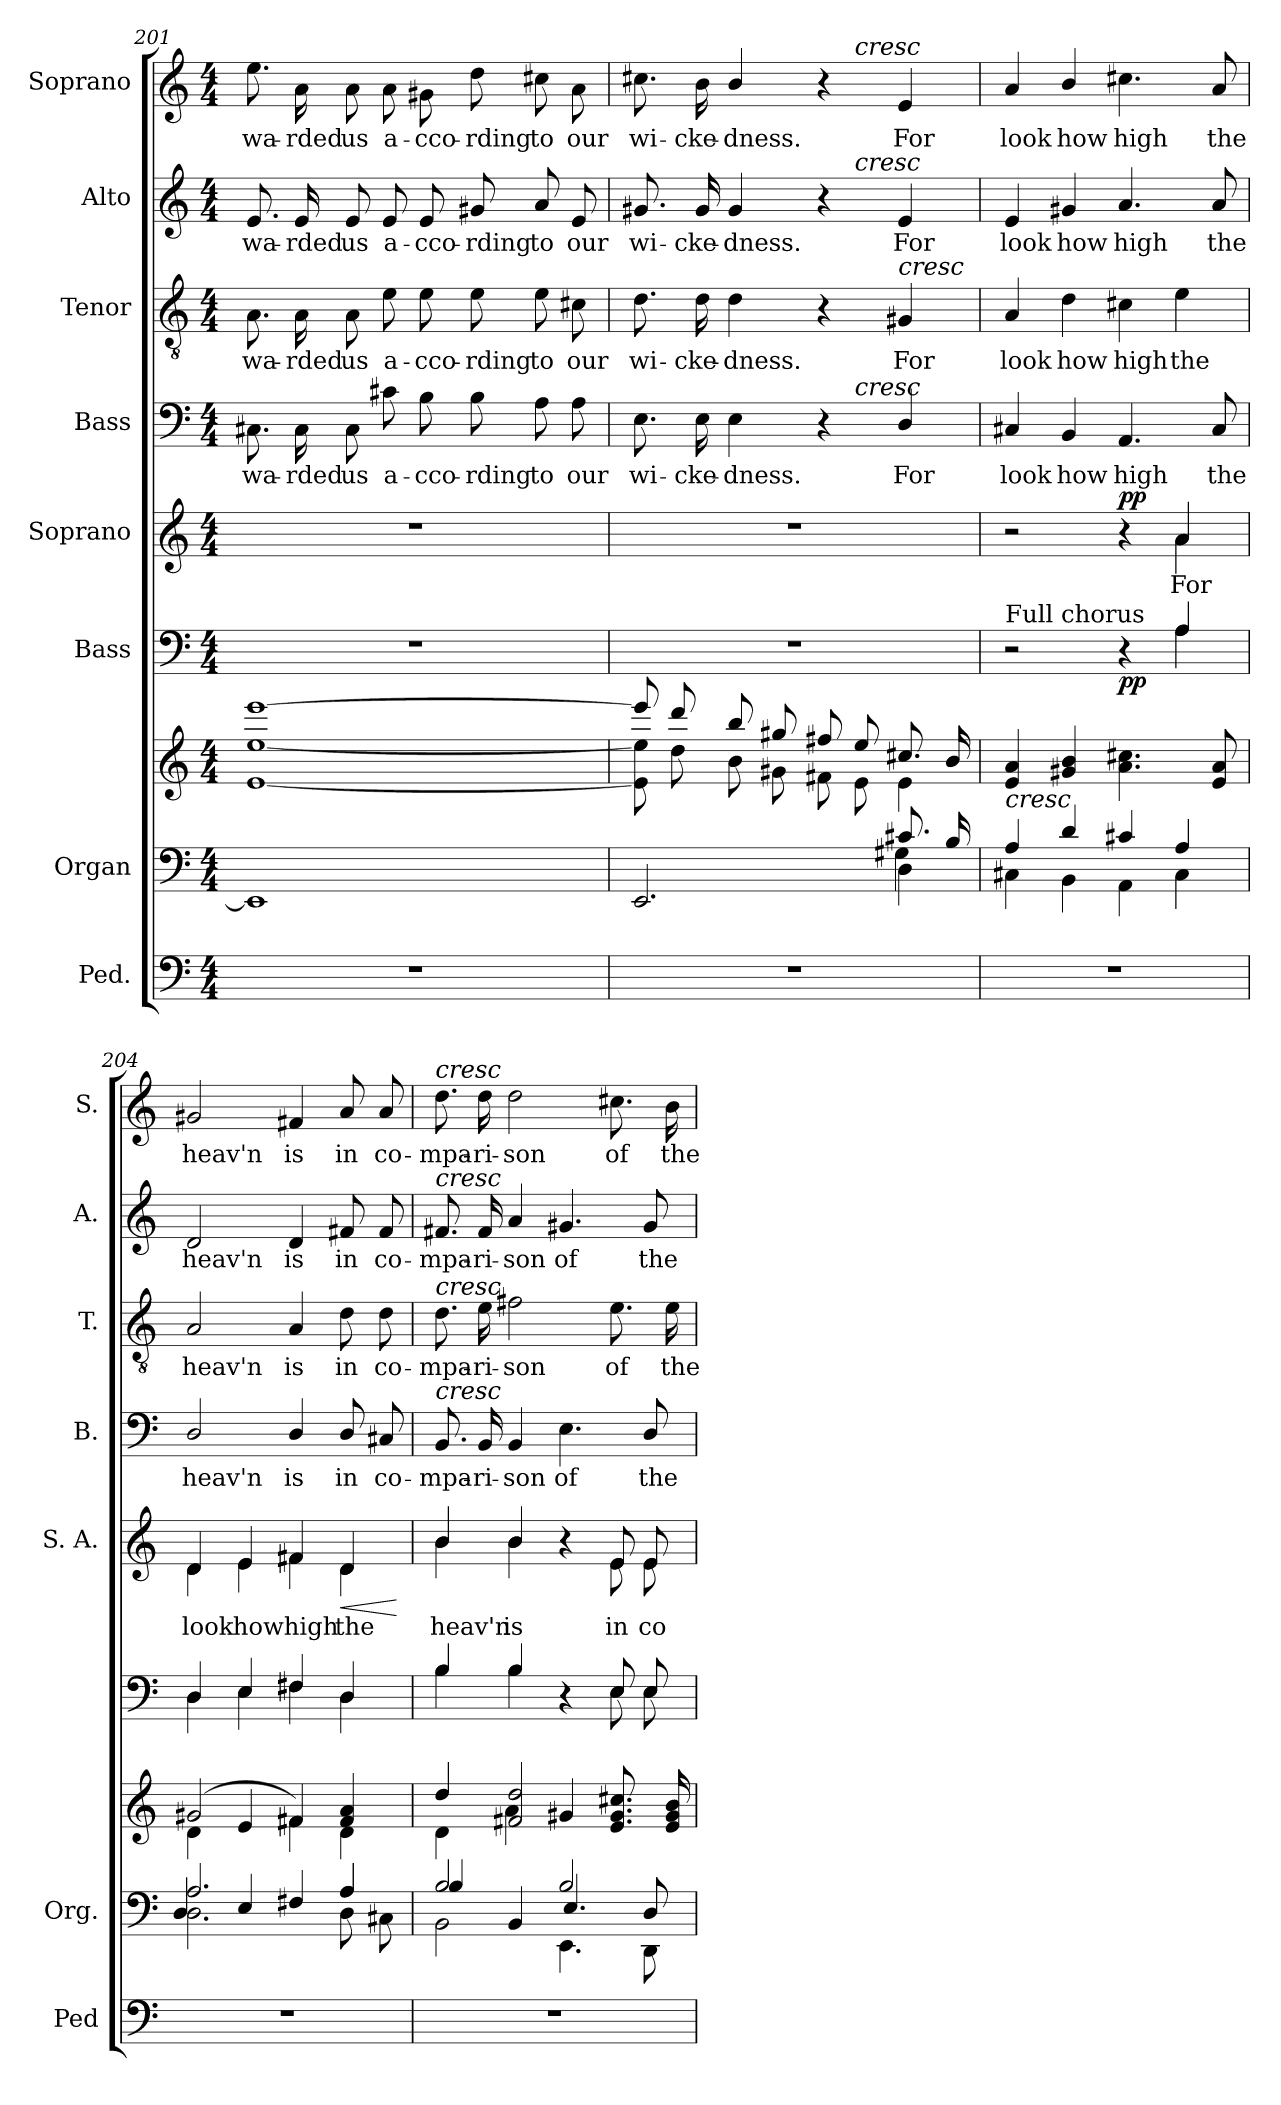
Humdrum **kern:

**kern	**kern	**kern	**kern	**dynam	**kern	**text	**dynam	**kern	**text	**kern	**text	**kern	**text	**kern	**text
*part8	*part7	*part7	*part6	*part6	*part5	*part5	*part5	*part4	*part4	*part3	*part3	*part2	*part2	*part1	*part1
*staff9	*staff8	*staff7	*staff6	*staff6	*staff5	*staff5	*staff5	*staff4	*staff4	*staff3	*staff3	*staff2	*staff2	*staff1	*staff1
*I"Ped.	*I"Organ	*	*I"Bass	*	*I"Soprano	*	*	*I"Bass	*	*I"Tenor	*	*I"Alto	*	*I"Soprano	*
*I'Ped	*I'Org.	*	*	*	*I'S. A.	*	*	*I'B.	*	*I'T.	*	*I'A.	*	*I'S.	*
*clefF4	*clefF4	*clefG2	*clefF4	*	*clefG2	*	*	*clefF4	*	*clefGv2	*	*clefG2	*	*clefG2	*
*	*	*	*	*	*	*	*	*	*	*ITrd7c12	*	*	*	*	*
*k[]	*k[]	*k[]	*k[]	*	*k[]	*	*	*k[]	*	*k[]	*	*k[]	*	*k[]	*
*C:	*C:	*C:	*C:	*	*C:	*	*	*C:	*	*C:	*	*C:	*	*C:	*
*M4/4	*M4/4	*M4/4	*M4/4	*	*M4/4	*	*	*M4/4	*	*M4/4	*	*M4/4	*	*M4/4	*
=201	=201	=201	=201	=201	=201	=201	=201	=201	=201	=201	=201	=201	=201	=201	=201
*	*	*^	*	*	*	*	*	*	*	*	*	*	*	*	*
!	!	!	!	!	!	!	!	!	!	!LO:LY:b:color=#000000	!	!	!	!	!	!
!	!	!	!	!	!	!	!	!	!	!	!	!LO:LY:b:color=#000000	!	!	!	!
!	!	!	!	!	!	!	!	!	!	!	!	!	!	!LO:LY:b:color=#000000	!	!
!	!	!	!	!	!	!	!	!	!	!	!	!	!	!	!	!LO:LY:b:color=#000000
1r	1EEi]	[1eeei	[1ei [1eei	1r	.	1r	.	.	8.C#Xi\	-wa-	8.AAi\	-wa-	8.ei/	-wa-	8.eei\	-wa-
!	!	!	!	!	!	!	!	!	!	!LO:LY:b:color=#000000	!	!	!	!	!	!
!	!	!	!	!	!	!	!	!	!	!	!	!LO:LY:b:color=#000000	!	!	!	!
!	!	!	!	!	!	!	!	!	!	!	!	!	!	!LO:LY:b:color=#000000	!	!
!	!	!	!	!	!	!	!	!	!	!	!	!	!	!	!	!LO:LY:b:color=#000000
.	.	.	.	.	.	.	.	.	16C#i\	-rded	16AAi\	-rded	16ei/	-rded	16ai\	-rded
!	!	!	!	!	!	!	!	!	!	!LO:LY:b:color=#000000	!	!	!	!	!	!
!	!	!	!	!	!	!	!	!	!	!	!	!LO:LY:b:color=#000000	!	!	!	!
!	!	!	!	!	!	!	!	!	!	!	!	!	!	!LO:LY:b:color=#000000	!	!
!	!	!	!	!	!	!	!	!	!	!	!	!	!	!	!	!LO:LY:b:color=#000000
.	.	.	.	.	.	.	.	.	8C#i\	us	8AAi\	us	8ei/	us	8ai\	us
!	!	!	!	!	!	!	!	!	!	!LO:LY:b:color=#000000	!	!	!	!	!	!
!	!	!	!	!	!	!	!	!	!	!	!	!LO:LY:b:color=#000000	!	!	!	!
!	!	!	!	!	!	!	!	!	!	!	!	!	!	!LO:LY:b:color=#000000	!	!
!	!	!	!	!	!	!	!	!	!	!	!	!	!	!	!	!LO:LY:b:color=#000000
.	.	.	.	.	.	.	.	.	8c#Xi\	a-	8Ei\	a-	8ei/	a-	8ai\	a-
!	!	!	!	!	!	!	!	!	!	!LO:LY:b:color=#000000	!	!	!	!	!	!
!	!	!	!	!	!	!	!	!	!	!	!	!LO:LY:b:color=#000000	!	!	!	!
!	!	!	!	!	!	!	!	!	!	!	!	!	!	!LO:LY:b:color=#000000	!	!
!	!	!	!	!	!	!	!	!	!	!	!	!	!	!	!	!LO:LY:b:color=#000000
.	.	.	.	.	.	.	.	.	8Bi\	-cco-	8Ei\	-cco-	8ei/	-cco-	8g#Xi\	-cco-
!	!	!	!	!	!	!	!	!	!	!LO:LY:b:color=#000000	!	!	!	!	!	!
!	!	!	!	!	!	!	!	!	!	!	!	!LO:LY:b:color=#000000	!	!	!	!
!	!	!	!	!	!	!	!	!	!	!	!	!	!	!LO:LY:b:color=#000000	!	!
!	!	!	!	!	!	!	!	!	!	!	!	!	!	!	!	!LO:LY:b:color=#000000
.	.	.	.	.	.	.	.	.	8Bi\	-rding	8Ei\	-rding	8g#Xi/	-rding	8ddi\	-rding
!	!	!	!	!	!	!	!	!	!	!LO:LY:b:color=#000000	!	!	!	!	!	!
!	!	!	!	!	!	!	!	!	!	!	!	!LO:LY:b:color=#000000	!	!	!	!
!	!	!	!	!	!	!	!	!	!	!	!	!	!	!LO:LY:b:color=#000000	!	!
!	!	!	!	!	!	!	!	!	!	!	!	!	!	!	!	!LO:LY:b:color=#000000
.	.	.	.	.	.	.	.	.	8Ai\	to	8Ei\	to	8ai/	to	8cc#Xi\	to
!	!	!	!	!	!	!	!	!	!	!LO:LY:b:color=#000000	!	!	!	!	!	!
!	!	!	!	!	!	!	!	!	!	!	!	!LO:LY:b:color=#000000	!	!	!	!
!	!	!	!	!	!	!	!	!	!	!	!	!	!	!LO:LY:b:color=#000000	!	!
!	!	!	!	!	!	!	!	!	!	!	!	!	!	!	!	!LO:LY:b:color=#000000
.	.	.	.	.	.	.	.	.	8Ai\	our	8C#Xi\	our	8ei/	our	8ai\	our
=202	=202	=202	=202	=202	=202	=202	=202	=202	=202	=202	=202	=202	=202	=202	=202	=202
*	*^	*	*	*	*	*	*	*	*	*	*	*	*	*	*	*
*	*	*^	*	*	*	*	*	*	*	*	*	*	*	*	*	*	*
!	!	!	!	!	!	!	!	!	!	!	!	!LO:LY:b:color=#000000	!	!	!	!	!	!
!	!	!	!	!	!	!	!	!	!	!	!	!	!	!LO:LY:b:color=#000000	!	!	!	!
!	!	!	!	!	!	!	!	!	!	!	!	!	!	!	!	!LO:LY:b:color=#000000	!	!
!	!	!	!	!	!	!	!	!	!	!	!	!	!	!	!	!	!	!LO:LY:b:color=#000000
*	*	*	*	*	*	*	*	*	*	*	*^	*	*	*	*^	*	*^	*
1r	2.ryy	2.EEi/	2.ryy	8eeei/]	8ei\] 8eei]	1r	.	1r	.	.	8.Ei\	2ryy	wi-	8.Di\	wi-	8.g#Xi/	2ryy	wi-	8.cc#Xi\	2ryy	wi-
.	.	.	.	8dddi/	8ddi\	.	.	.	.	.	.	.	.	.	.	.	.	.	.	.	.
!	!	!	!	!	!	!	!	!	!	!	!	!	!LO:LY:b:color=#000000	!	!	!	!	!	!	!	!
!	!	!	!	!	!	!	!	!	!	!	!	!	!	!	!LO:LY:b:color=#000000	!	!	!	!	!	!
!	!	!	!	!	!	!	!	!	!	!	!	!	!	!	!	!	!	!LO:LY:b:color=#000000	!	!	!
!	!	!	!	!	!	!	!	!	!	!	!	!	!	!	!	!	!	!	!	!	!LO:LY:b:color=#000000
.	.	.	.	.	.	.	.	.	.	.	16Ei\	.	-cke-	16Di\	-cke-	16g#i/	.	-cke-	16bi\	.	-cke-
!	!	!	!	!	!	!	!	!	!	!	!	!	!LO:LY:b:color=#000000	!	!	!	!	!	!	!	!
!	!	!	!	!	!	!	!	!	!	!	!	!	!	!	!LO:LY:b:color=#000000	!	!	!	!	!	!
!	!	!	!	!	!	!	!	!	!	!	!	!	!	!	!	!	!	!LO:LY:b:color=#000000	!	!	!
!	!	!	!	!	!	!	!	!	!	!	!	!	!	!	!	!	!	!	!	!	!LO:LY:b:color=#000000
.	.	.	.	8bbi/	8bi\	.	.	.	.	.	4Ei\	.	-dness.	4Di\	-dness.	4g#i/	.	-dness.	4bi/	.	-dness.
.	.	.	.	8gg#Xi/	8g#Xi\	.	.	.	.	.	.	.	.	.	.	.	.	.	.	.	.
.	.	.	.	8ff#Xi/	8f#Xi\	.	.	.	.	.	4r	8ryy	.	4r	.	4r	8ryy	.	4r	8ryy	.
!	!	!	!	!	!	!	!	!	!	!	!	!	!	!	!	!	!	!	!	!LO:TX:a:i:t=cresc	!
!	!	!	!	!	!	!	!	!	!	!	!	!	!	!	!	!	!LO:TX:a:i:t=cresc	!	!	!	!
!	!	!	!	!	!	!	!	!	!	!	!	!LO:TX:a:i:t=cresc	!	!	!	!	!	!	!	!	!
.	.	.	.	8eei/	8ei\	.	.	.	.	.	.	4.ryy	.	.	.	.	4.ryy	.	.	4.ryy	.
!	!	!	!	!	!	!	!	!	!	!	!	!	!LO:LY:b:color=#000000	!	!	!	!	!	!	!	!
!	!	!	!	!	!	!	!	!	!	!	!	!	!	!	!LO:LY:b:color=#000000	!	!	!	!	!	!
!	!	!	!	!	!	!	!	!	!	!	!	!	!	!	!	!	!	!LO:LY:b:color=#000000	!	!	!
!	!	!	!	!	!	!	!	!	!	!	!	!	!	!LO:TX:a:i:t=cresc	!	!	!	!	!	!	!
!	!	!	!	!	!	!	!	!	!	!	!	!	!	!	!	!	!	!	!	!	!LO:LY:b:color=#000000
.	8.c#Xi/	4Di\	4G#Xi\	8.cc#Xi/	4ei\	.	.	.	.	.	4Di/	.	For	4GG#Xi/	For	4ei/	.	For	4ei/	.	For
.	16Bi/	.	.	16bi/	.	.	.	.	.	.	.	.	.	.	.	.	.	.	.	.	.
*	*	*v	*v	*	*	*	*	*	*	*	*v	*v	*	*	*	*v	*v	*	*v	*v	*
*	*	*	*v	*v	*	*	*	*	*	*	*	*	*	*	*	*	*
!!LO:PB:g=z
=203	=203	=203	=203	=203	=203	=203	=203	=203	=203	=203	=203	=203	=203	=203	=203	=203
*	*	*	*	*^	*	*^	*	*	*	*	*	*	*	*	*	*
*	*	*	*	*	*	*	*	*	*	*	*^	*	*	*	*^	*	*^	*
!	!	!	!	!	!	!	!	!	!	!	!	!	!LO:LY:b:color=#000000	!	!	!	!	!	!	!	!
*	*	*	*	*	*	*	*	*	*	*	*	*	*	*	*	*v	*v	*	*	*	*
*	*	*	*	*	*	*	*	*	*	*	*v	*v	*	*	*	*	*	*v	*v	*
*	*	*	*	*	*	*	*	*	*	*	*^	*	*	*	*^	*	*^	*
!	!	!	!	!	!	!	!	!	!	!	!	!	!	!	!LO:LY:b:color=#000000	!	!	!	!	!	!
*	*	*	*	*	*	*	*	*	*	*	*	*	*	*	*	*v	*v	*	*	*	*
*	*	*	*	*	*	*	*	*	*	*	*v	*v	*	*	*	*	*	*v	*v	*
*	*	*	*	*	*	*	*	*	*	*	*^	*	*	*	*^	*	*^	*
!	!	!	!	!	!	!	!	!	!	!	!	!	!	!	!	!	!	!LO:LY:b:color=#000000	!	!	!
*	*	*	*	*	*	*	*	*	*	*	*	*	*	*	*	*v	*v	*	*	*	*
*	*	*	*	*	*	*	*	*	*	*	*v	*v	*	*	*	*	*	*v	*v	*
*	*	*	*	*	*	*	*	*	*	*	*^	*	*	*	*^	*	*^	*
!	!	!	!	!LO:TX:a:t=Full chorus	!	!	!	!	!	!	!	!	!	!	!	!	!	!	!	!	!
!	!	!	!LO:TX:b:i:t=cresc	!	!	!	!	!	!	!	!	!	!	!	!	!	!	!	!	!	!
!	!	!	!	!	!	!	!	!	!	!	!	!	!	!	!	!	!	!	!	!	!LO:LY:b:color=#000000
*	*	*	*	*	*	*	*	*	*	*	*	*	*	*	*	*v	*v	*	*	*	*
*	*	*	*	*	*	*	*	*	*	*	*v	*v	*	*	*	*	*	*v	*v	*
1r	4Ai/	4C#Xi\	4ei/ 4ai	2r	2.ryy	.	2r	2.ryy	.	.	4C#Xi/	look	4AAi/	look	4ei/	look	4ai/	look
!	!	!	!	!	!	!	!	!	!	!	!	!LO:LY:b:color=#000000	!	!	!	!	!	!
!	!	!	!	!	!	!	!	!	!	!	!	!	!	!LO:LY:b:color=#000000	!	!	!	!
!	!	!	!	!	!	!	!	!	!	!	!	!	!	!	!	!LO:LY:b:color=#000000	!	!
!	!	!	!	!	!	!	!	!	!	!	!	!	!	!	!	!	!	!LO:LY:b:color=#000000
.	4di/	4BBi\	4g#Xi/ 4bi	.	.	.	.	.	.	.	4BBi/	how	4Di\	how	4g#Xi/	how	4bi/	how
!	!	!	!	!	!	!	!	!	!	!	!	!LO:LY:b:color=#000000	!	!	!	!	!	!
!	!	!	!	!	!	!	!	!	!	!	!	!	!	!LO:LY:b:color=#000000	!	!	!	!
!	!	!	!	!	!	!	!	!	!	!	!	!	!	!	!	!LO:LY:b:color=#000000	!	!
!	!	!	!	!	!	!	!	!	!	!	!	!	!	!	!	!	!	!LO:LY:b:color=#000000
.	4c#Xi/	4AAi\	4.ai\ 4.cc#Xi	4r	.	pp	4r	.	.	pp	4.AAi/	high	4C#Xi\	high	4.ai/	high	4.cc#Xi\	high
!	!	!	!	!	!	!	!	!	!LO:LY:b:color=#000000	!	!	!	!	!	!	!	!	!
!	!	!	!	!	!	!	!	!	!	!	!	!	!	!LO:LY:b:color=#000000	!	!	!	!
.	4Ai/	4C#i\	.	4Ai/	4Ai\	.	4ai/	4ai\	For	.	.	.	4Ei\	the	.	.	.	.
!	!	!	!	!	!	!	!	!	!	!	!	!LO:LY:b:color=#000000	!	!	!	!	!	!
!	!	!	!	!	!	!	!	!	!	!	!	!	!	!	!	!LO:LY:b:color=#000000	!	!
!	!	!	!	!	!	!	!	!	!	!	!	!	!	!	!	!	!	!LO:LY:b:color=#000000
.	.	.	8ei/ 8ai	.	.	.	.	.	.	.	8C#i/	the	.	.	8ai/	the	8ai/	the
=204	=204	=204	=204	=204	=204	=204	=204	=204	=204	=204	=204	=204	=204	=204	=204	=204	=204	=204
*	*	*^	*^	*	*	*	*	*	*	*	*	*	*	*	*	*	*	*
!	!	!	!	!	!	!	!	!	!	!	!LO:LY:b:color=#000000	!	!	!	!	!	!	!	!	!
!	!	!	!	!	!	!	!	!	!	!	!	!	!	!LO:LY:b:color=#000000	!	!	!	!	!	!
!	!	!	!	!	!	!	!	!	!	!	!	!	!	!	!	!LO:LY:b:color=#000000	!	!	!	!
!	!	!	!	!	!	!	!	!	!	!	!	!	!	!	!	!	!	!LO:LY:b:color=#000000	!	!
!	!	!	!	!	!	!	!	!	!	!	!	!	!	!	!	!	!	!	!	!LO:LY:b:color=#000000
1r	2.Ai/	2.Di\	4Di/	(2g#Xi/	4di\	4Di/	4Di\	.	4di/	4di\	look	.	2Di/	heav'n	2AAi/	heav'n	2di/	heav'n	2g#Xi/	heav'n
!	!	!	!	!	!	!	!	!	!	!	!LO:LY:b:color=#000000	!	!	!	!	!	!	!	!	!
.	.	.	4Ei/	.	4ei/	4Ei/	4Ei\	.	4ei/	4ei\	how	.	.	.	.	.	.	.	.	.
!	!	!	!	!	!	!	!	!	!	!	!LO:LY:b:color=#000000	!	!	!	!	!	!	!	!	!
!	!	!	!	!	!	!	!	!	!	!	!	!	!	!LO:LY:b:color=#000000	!	!	!	!	!	!
!	!	!	!	!	!	!	!	!	!	!	!	!	!	!	!	!LO:LY:b:color=#000000	!	!	!	!
!	!	!	!	!	!	!	!	!	!	!	!	!	!	!	!	!	!	!LO:LY:b:color=#000000	!	!
!	!	!	!	!	!	!	!	!	!	!	!	!	!	!	!	!	!	!	!	!LO:LY:b:color=#000000
.	.	.	4F#Xi/	4f#Xi/)	4f#i\	4F#Xi/	4F#i\	.	4f#Xi/	4f#i\	high	.	4Di/	is	4AAi/	is	4di/	is	4f#Xi/	is
!	!	!	!	!	!	!	!	!	!	!	!LO:LY:b:color=#000000	!LO:HP:b	!	!	!	!	!	!	!	!
!	!	!	!	!	!	!	!	!	!	!	!	!	!	!LO:LY:b:color=#000000	!	!	!	!	!	!
!	!	!	!	!	!	!	!	!	!	!	!	!	!	!	!	!LO:LY:b:color=#000000	!	!	!	!
!	!	!	!	!	!	!	!	!	!	!	!	!	!	!	!	!	!	!LO:LY:b:color=#000000	!	!
!	!	!	!	!	!	!	!	!	!	!	!	!	!	!	!	!	!	!	!	!LO:LY:b:color=#000000
.	4Ai/	8Di\	4Ai/	4f#i/ 4ai	4di\	4Di/	4Di\	.	4di/	4di\	the	<	8Di/	in	8Di\	in	8f#Xi/	in	8ai/	in
!	!	!	!	!	!	!	!	!	!	!	!	!	!	!LO:LY:b:color=#000000	!	!	!	!	!	!
!	!	!	!	!	!	!	!	!	!	!	!	!	!	!	!	!LO:LY:b:color=#000000	!	!	!	!
!	!	!	!	!	!	!	!	!	!	!	!	!	!	!	!	!	!	!LO:LY:b:color=#000000	!	!
!	!	!	!	!	!	!	!	!	!	!	!	!	!	!	!	!	!	!	!	!LO:LY:b:color=#000000
.	.	8C#Xi\	.	.	.	.	.	.	.	.	.	.	8C#Xi/	co-	8Di\	co-	8f#i/	co-	8ai/	co-
*	*v	*v	*v	*	*	*v	*v	*	*v	*v	*	*	*	*	*	*	*	*	*	*
*	*	*v	*v	*	*	*	*	*	*	*	*	*	*	*	*	*
.	.	.	.	.	.	.	[	.	.	.	.	.	.	.	.
=205	=205	=205	=205	=205	=205	=205	=205	=205	=205	=205	=205	=205	=205	=205	=205
*	*^	*^	*^	*	*	*	*	*	*	*	*	*	*	*	*
*	*	*^	*	*	*	*	*	*	*	*	*	*	*	*	*	*	*	*
!	!	!	!	!	!	!	!	!	!	!LO:LY:b:color=#000000	!	!	!	!	!	!	!	!	!
*	*	*	*	*	*	*	*	*	*^	*	*	*	*	*	*	*	*	*	*
!	!	!	!	!	!	!	!	!	!	!	!	!	!	!LO:LY:b:color=#000000	!	!	!	!	!	!
!	!	!	!	!	!	!	!	!	!	!	!	!	!	!	!	!LO:LY:b:color=#000000	!	!	!	!
!	!	!	!	!	!	!	!	!	!	!	!	!	!	!	!	!	!	!LO:LY:b:color=#000000	!	!
!	!	!	!	!	!	!	!	!	!	!	!	!	!	!	!	!	!	!	!LO:TX:a:i:t=cresc	!
!	!	!	!	!	!	!	!	!	!	!	!	!	!	!	!	!	!LO:TX:a:i:t=cresc	!	!	!
!	!	!	!	!	!	!	!	!	!	!	!	!	!	!	!LO:TX:a:i:t=cresc	!	!	!	!	!
!	!	!	!	!	!	!	!	!	!	!	!	!	!LO:TX:a:i:t=cresc	!	!	!	!	!	!	!
!	!	!	!	!	!	!	!	!	!	!	!	!	!	!	!	!	!	!	!	!LO:LY:b:color=#000000
1r	2Bi/	2BBi\	4Bi/	4ddi/	4di\	4Bi/	4Bi\	.	4bi/	4bi\	heav'n	.	8.BBi/	-mpa-	8.Di\	-mpa-	8.f#Xi/	-mpa-	8.ddi\	-mpa-
!	!	!	!	!	!	!	!	!	!	!	!	!	!	!LO:LY:b:color=#000000	!	!	!	!	!	!
!	!	!	!	!	!	!	!	!	!	!	!	!	!	!	!	!LO:LY:b:color=#000000	!	!	!	!
!	!	!	!	!	!	!	!	!	!	!	!	!	!	!	!	!	!	!LO:LY:b:color=#000000	!	!
!	!	!	!	!	!	!	!	!	!	!	!	!	!	!	!	!	!	!	!	!LO:LY:b:color=#000000
.	.	.	.	.	.	.	.	.	.	.	.	.	16BBi/	-ri-	16Ei\	-ri-	16f#i/	-ri-	16ddi\	-ri-
!	!	!	!	!	!	!	!	!	!	!	!LO:LY:b:color=#000000	!	!	!	!	!	!	!	!	!
!	!	!	!	!	!	!	!	!	!	!	!	!	!	!LO:LY:b:color=#000000	!	!	!	!	!	!
!	!	!	!	!	!	!	!	!	!	!	!	!	!	!	!	!LO:LY:b:color=#000000	!	!	!	!
!	!	!	!	!	!	!	!	!	!	!	!	!	!	!	!	!	!	!LO:LY:b:color=#000000	!	!
!	!	!	!	!	!	!	!	!	!	!	!	!	!	!	!	!	!	!	!	!LO:LY:b:color=#000000
.	.	.	4BBi/	2f#Xi/ 2ddi	4ai\	4Bi/	4Bi\	.	4bi/	4bi\	is	.	4BBi/	-son	2F#Xi\	-son	4ai/	-son	2ddi\	-son
!	!	!	!	!	!	!	!	!	!	!	!	!	!	!LO:LY:b:color=#000000	!	!	!	!	!	!
!	!	!	!	!	!	!	!	!	!	!	!	!	!	!	!	!	!	!LO:LY:b:color=#000000	!	!
.	2Bi/	4.EEi\	4.Ei/	.	4g#Xi/	4r	4ryy	.	4r	4ryy	.	.	4.Ei\	of	.	.	4.g#Xi/	of	.	.
!	!	!	!	!	!	!	!	!	!	!	!LO:LY:b:color=#000000	!	!	!	!	!	!	!	!	!
!	!	!	!	!	!	!	!	!	!	!	!	!	!	!	!	!LO:LY:b:color=#000000	!	!	!	!
!	!	!	!	!	!	!	!	!	!	!	!	!	!	!	!	!	!	!	!	!LO:LY:b:color=#000000
.	.	.	.	8.ei/ 8.g#i 8.cc#Xi	4ryy	8Ei/	8Ei\	.	8ei/	8ei\	in	.	.	.	8.Ei\	of	.	.	8.cc#Xi\	of
!	!	!	!	!	!	!	!	!	!	!	!LO:LY:b:color=#000000	!	!	!	!	!	!	!	!	!
!	!	!	!	!	!	!	!	!	!	!	!	!	!	!LO:LY:b:color=#000000	!	!	!	!	!	!
!	!	!	!	!	!	!	!	!	!	!	!	!	!	!	!	!	!	!LO:LY:b:color=#000000	!	!
.	.	8DDi\	8Di/	.	.	8Ei/	8Ei\	.	8ei/	8ei\	co-	.	8Di/	the	.	.	8g#i/	the	.	.
!	!	!	!	!	!	!	!	!	!	!	!	!	!	!	!	!LO:LY:b:color=#000000	!	!	!	!
!	!	!	!	!	!	!	!	!	!	!	!	!	!	!	!	!	!	!	!	!LO:LY:b:color=#000000
.	.	.	.	16ei/ 16g#i 16bi	.	.	.	.	.	.	.	.	.	.	16Ei\	the	.	.	16bi\	the
*	*v	*v	*v	*	*	*v	*v	*	*v	*v	*	*	*	*	*	*	*	*	*	*
*	*	*v	*v	*	*	*	*	*	*	*	*	*	*	*	*	*
=	=	=	=	=	=	=	=	=	=	=	=	=	=	=	=
*-	*-	*-	*-	*-	*-	*-	*-	*-	*-	*-	*-	*-	*-	*-	*-
